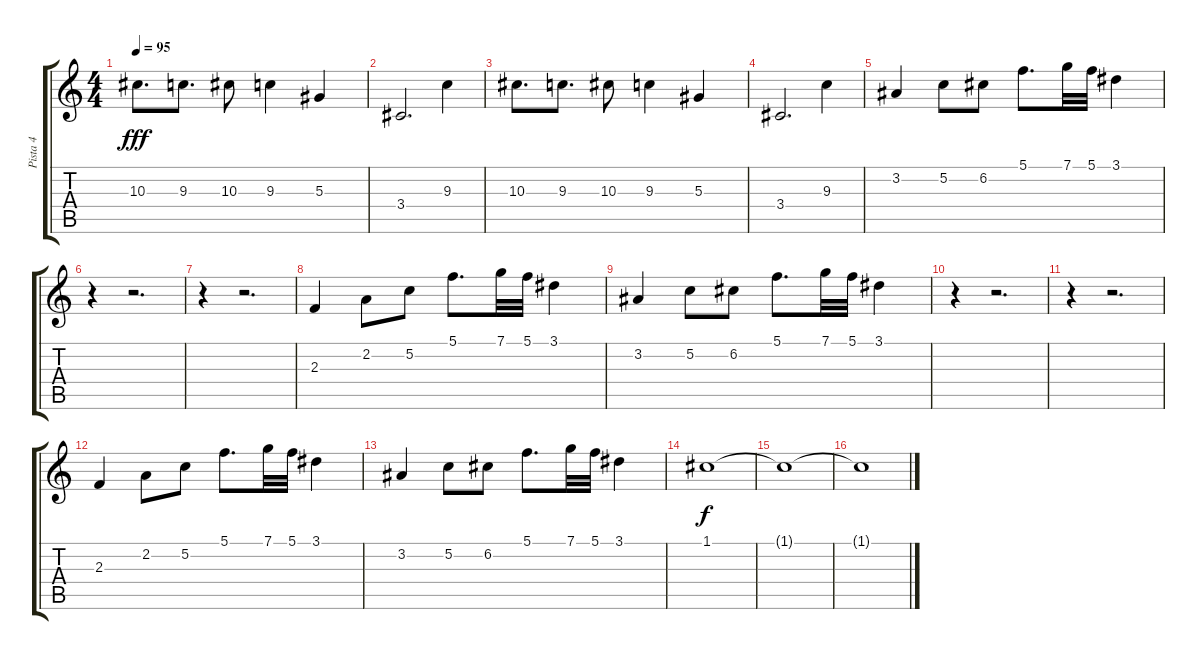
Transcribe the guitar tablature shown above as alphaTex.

\track ("Pista 4" "Pista 4") {instrument overdrivenguitar}
\staff {score tabs}
\tuning (C4 G3 Eb3 Bb2 F2 C2) {hide}
\ts (4 4)
\tempo 95
\clef g2
\ks c
10.3.8{d dy fff} 9.3.8{d} 10.3.8 9.3.4 5.3.4 |
3.4.2{d} 9.3.4 |
10.3.8{d} 9.3.8{d} 10.3.8 9.3.4 5.3.4 |
3.4.2{d} 9.3.4 |
3.2.4 5.2.8 6.2.8 5.1.8{d} 7.1.32 5.1.32 3.1.4 |
r.4 r.2{d} |
r.4 r.2{d} |
2.3.4 2.2.8 5.2.8 5.1.8{d} 7.1.32 5.1.32 3.1.4 |
3.2.4 5.2.8 6.2.8 5.1.8{d} 7.1.32 5.1.32 3.1.4 |
r.4 r.2{d} |
r.4 r.2{d} |
2.3.4 2.2.8 5.2.8 5.1.8{d} 7.1.32 5.1.32 3.1.4 |
3.2.4 5.2.8 6.2.8 5.1.8{d} 7.1.32 5.1.32 3.1.4 |
1.1.1{dy f} |
1.1{t}.1 |
1.1{t}.1
